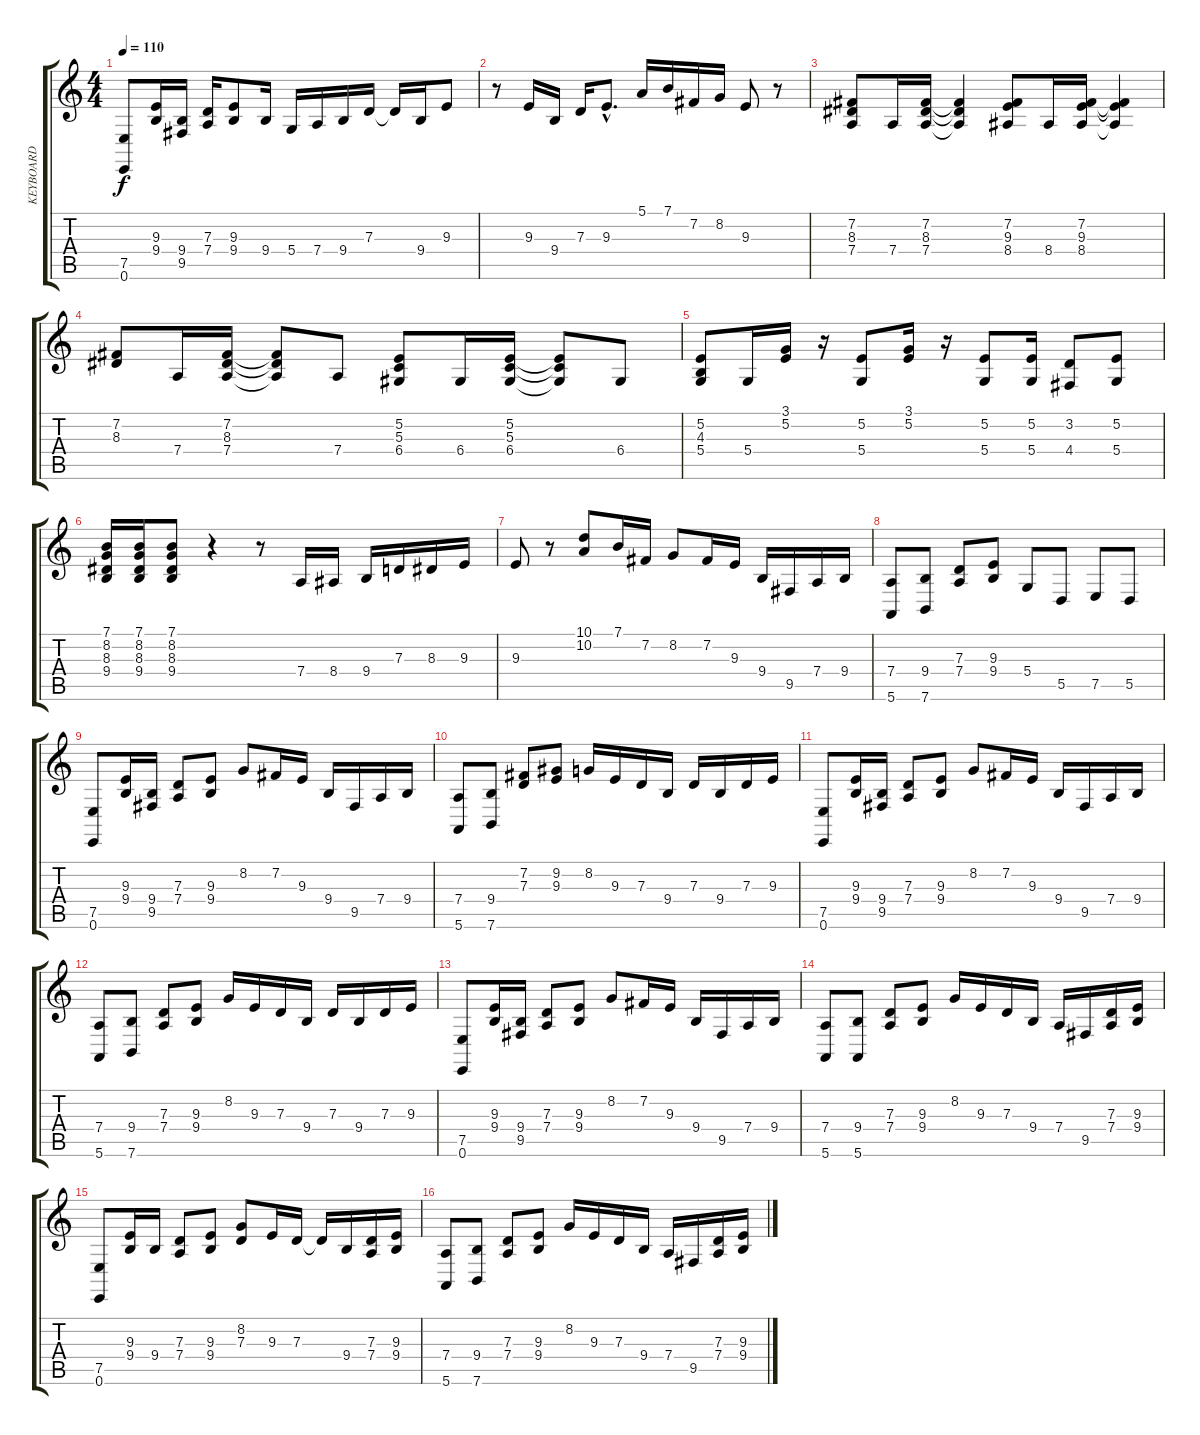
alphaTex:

\track ("KEYBOARD" "KEYBOARD") {instrument drawbarorgan}
\staff {score tabs}
\tuning (E4 B3 G3 D3 A2 E2) {hide}
\ts (4 4)
\tempo 110
\clef g2
\ks c
(7.5 0.6).8{dy f} (9.3 9.4).16 (9.4 9.5).16 (7.3 7.4).16 (9.3 9.4).8 9.4.16 5.4.16 7.4.16 9.4.16 7.3.16 7.3{t}.16 9.4.16 9.3.8 |
r.8 9.3.16 9.4.16 7.3.16 9.3{hac}.8{d} 5.1.16 7.1.16 7.2.16 8.2.16 9.3.8 r.8 |
(7.2 8.3 7.4).8 7.4.16 (7.2 8.3 7.4).16 (7.2{t} 8.3{t} 7.4{t}).4 (7.2 9.3 8.4).8 8.4.16 (7.2 9.3 8.4).16 (7.2{t} 9.3{t} 8.4{t}).4 |
(7.2 8.3).8 7.4.16 (7.2 8.3 7.4).16 (7.2{t} 8.3{t} 7.4{t}).8 7.4.8 (5.2 5.3 6.4).8 6.4.16 (5.2 5.3 6.4).16 (5.2{t} 5.3{t} 6.4{t}).8 6.4.8 |
(5.2 4.3 5.4).8 5.4.16 (3.1 5.2).16 r.16 (5.2 5.4).8 (3.1 5.2).16 r.16 (5.2 5.4).8 (5.2 5.4).16 (3.2 4.4).8 (5.2 5.4).8 |
(7.1 8.2 8.3 9.4).16 (7.1 8.2 8.3 9.4).16 (7.1 8.2 8.3 9.4).8 r.4 r.8 7.4.16 8.4.16 9.4.16 7.3.16 8.3.16 9.3.16 |
9.3.8 r.8 (10.1 10.2).8 7.1.16 7.2.16 8.2.8 7.2.16 9.3.16 9.4.16 9.5.16 7.4.16 9.4.16 |
(7.4 5.6).8 (9.4 7.6).8 (7.3 7.4).8 (9.3 9.4).8 5.4.8 5.5.8 7.5.8 5.5.8 |
(7.5 0.6).8 (9.3 9.4).16 (9.4 9.5).16 (7.3 7.4).8 (9.3 9.4).8 8.2.8 7.2.16 9.3.16 9.4.16 9.5.16 7.4.16 9.4.16 |
(7.4 5.6).8 (9.4 7.6).8 (7.2 7.3).8 (9.2 9.3).8 8.2.16 9.3.16 7.3.16 9.4.16 7.3.16 9.4.16 7.3.16 9.3.16 |
(7.5 0.6).8 (9.3 9.4).16 (9.4 9.5).16 (7.3 7.4).8 (9.3 9.4).8 8.2.8 7.2.16 9.3.16 9.4.16 9.5.16 7.4.16 9.4.16 |
(7.4 5.6).8 (9.4 7.6).8 (7.3 7.4).8 (9.3 9.4).8 8.2.16 9.3.16 7.3.16 9.4.16 7.3.16 9.4.16 7.3.16 9.3.16 |
(7.5 0.6).8 (9.3 9.4).16 (9.4 9.5).16 (7.3 7.4).8 (9.3 9.4).8 8.2.8 7.2.16 9.3.16 9.4.16 9.5.16 7.4.16 9.4.16 |
(7.4 5.6).8 (9.4 5.6).8 (7.3 7.4).8 (9.3 9.4).8 8.2.16 9.3.16 7.3.16 9.4.16 7.4.16 9.5.16 (7.3 7.4).16 (9.3 9.4).16 |
(7.5 0.6).8 (9.3 9.4).16 9.4.16 (7.3 7.4).8 (9.3 9.4).8 (8.2 7.3).8 9.3.16 7.3.16 7.3{t}.16 9.4.16 (7.3 7.4).16 (9.3 9.4).16 |
(7.4 5.6).8 (9.4 7.6).8 (7.3 7.4).8 (9.3 9.4).8 8.2.16 9.3.16 7.3.16 9.4.16 7.4.16 9.5.16 (7.3 7.4).16 (9.3 9.4).16
